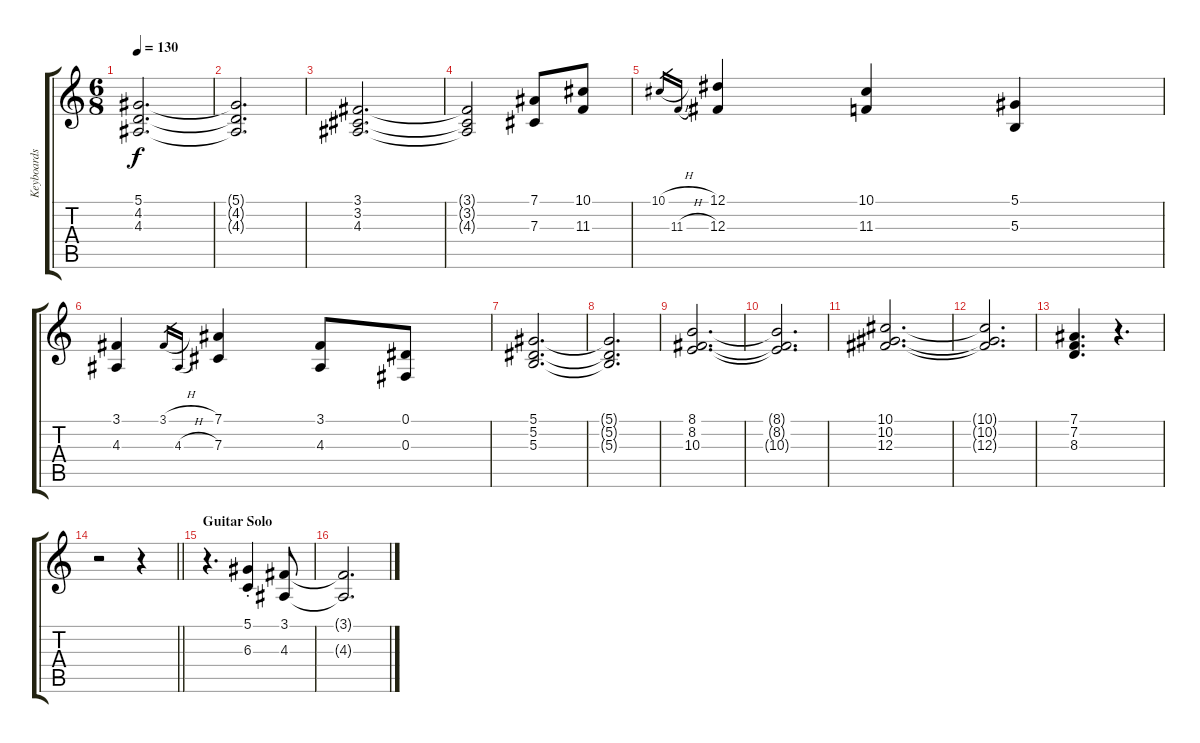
\track ("Keyboards 1" "Keyboards ") {instrument drawbarorgan}
\staff {score tabs}
\tuning (Eb4 Bb3 Gb3 Db3 Ab2 Eb2) {hide}
\ts (6 8)
\tempo 130
\clef g2
\ks c
(5.1 4.2 4.3).2{d dy f} |
(5.1{t} 4.2{t} 4.3{t}).2{d} |
(3.1 3.2 4.3).2{d} |
(3.1{t} 3.2{t} 4.3{t}).2 (7.1 7.3).8 (10.1 11.3).8 |
10.1{h}.16{gr} 11.3{h}.16{gr} (12.1 12.3).4 (10.1 11.3).4 (5.1 5.3).4 |
(3.1 4.3).4 3.1{h}.16{gr} 4.3{h}.16{gr} (7.1 7.3).4 (3.1 4.3).8 (0.1 0.3).8 |
(5.1 5.2 5.3).2{d} |
(5.1{t} 5.2{t} 5.3{t}).2{d} |
(8.1 8.2 10.3).2{d} |
(8.1{t} 8.2{t} 10.3{t}).2{d} |
(10.1 10.2 12.3).2{d volume 4} |
(10.1{t} 10.2{t} 12.3{t}).2{d} |
(7.1 7.2 8.3).4{d} r.4{d} |
\barLineRight lightlight
r.2 r.4 |
\section ("" "Guitar Solo")
r.4{d volume 5} (5.1{st} 6.3{st}).4 (3.1 4.3).8 |
(3.1{t} 4.3{t}).2{d}
